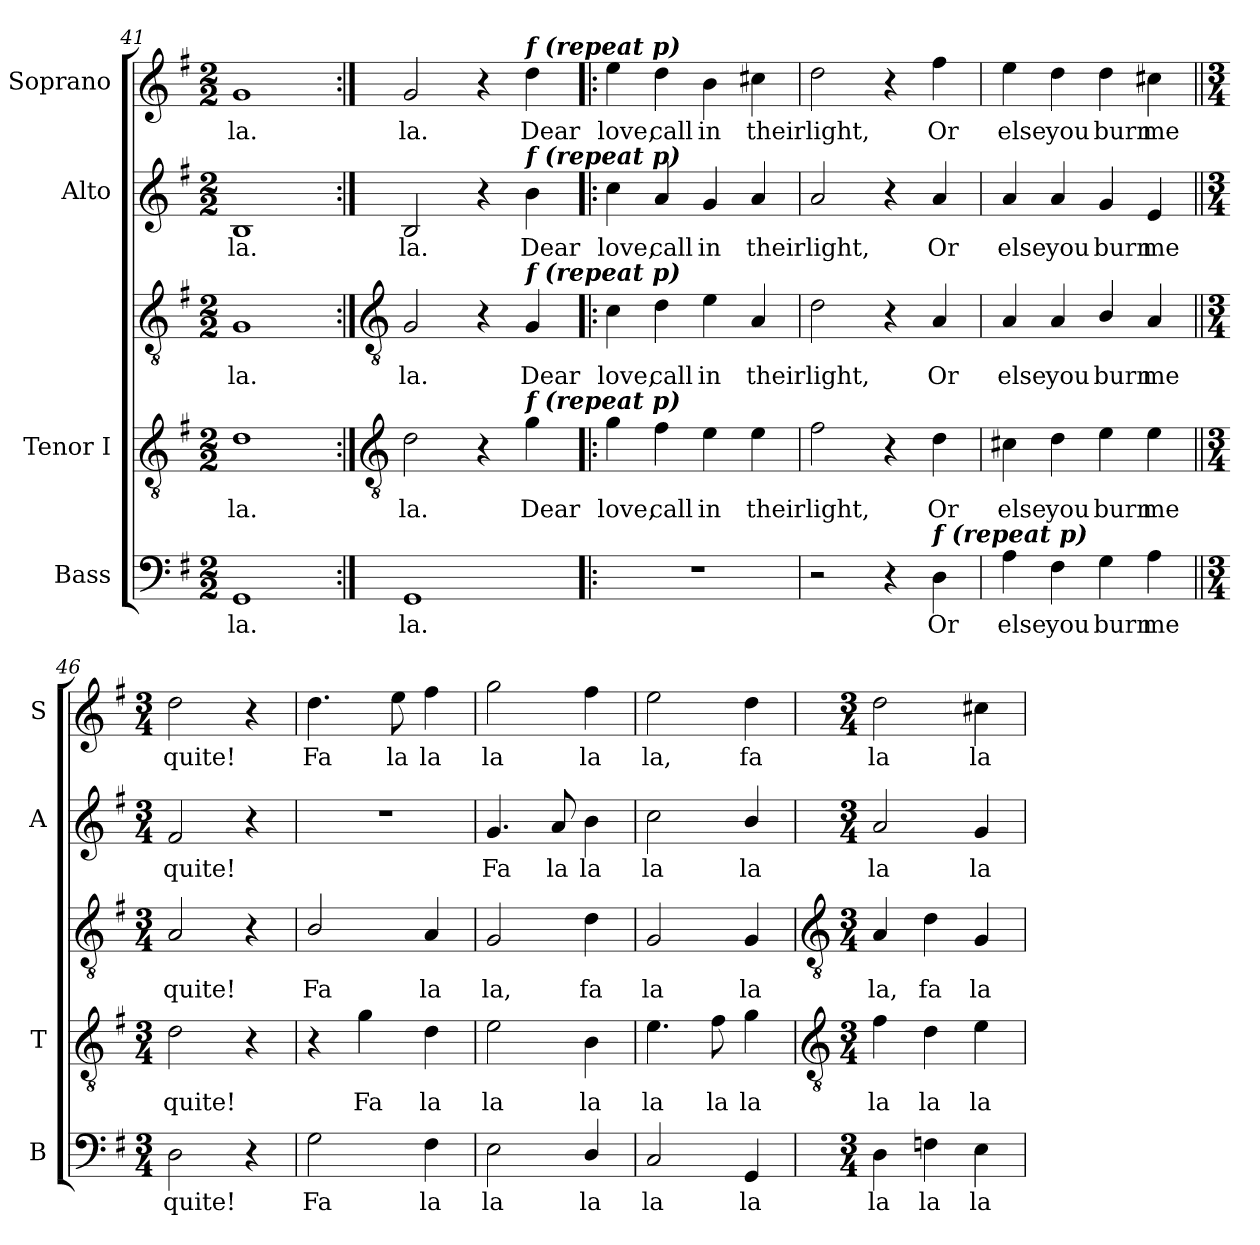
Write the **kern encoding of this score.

**kern	**text	**kern	**text	**kern	**text	**kern	**text	**kern	**text
*part4	*part4	*part3	*part3	*part3	*part3	*part2	*part2	*part1	*part1
*staff5	*staff5	*staff4	*staff4	*staff3	*staff3	*staff2	*staff2	*staff1	*staff1
*I"Bass	*	*I"Tenor I	*	*	*	*I"Alto	*	*I"Soprano	*
*I'B	*	*I'T	*	*	*	*I'A	*	*I'S	*
*clefF4	*	*clefGv2	*	*clefGv2	*	*clefG2	*	*clefG2	*
*k[f#]	*	*k[f#]	*	*k[f#]	*	*k[f#]	*	*k[f#]	*
*G:	*	*G:	*	*G:	*	*G:	*	*G:	*
*M2/2	*	*M2/2	*	*M2/2	*	*M2/2	*	*M2/2	*
=41	=41	=41	=41	=41	=41	=41	=41	=41	=41
!	!LO:LY:b	!	!LO:LY:b	!	!LO:LY:b	!	!LO:LY:b	!	!LO:LY:b
1GG	la.	1d	la.	1G	la.	1B	la.	1g	la.
!!LO:LB:g=z
=42:|!	=42:|!	=42:|!	=42:|!	=42:|!	=42:|!	=42:|!	=42:|!	=42:|!	=42:|!
*	*	*clefGv2	*	*clefGv2	*	*	*	*	*
!	!LO:LY:b	!	!LO:LY:b	!	!LO:LY:b	!	!LO:LY:b	!	!LO:LY:b
1GG	la.	2d	la.	2G	la.	2B	la.	2g	la.
.	.	4r	.	4r	.	4r	.	4r	.
!	!	!	!	!	!	!	!	!LO:TX:a:Bi:t=f (repeat p)	!
!	!	!	!	!	!	!LO:TX:a:Bi:t=f (repeat p)	!	!	!
!	!	!	!	!LO:TX:a:Bi:t=f (repeat p)	!	!	!	!	!
!	!	!LO:TX:a:Bi:t=f (repeat p)	!	!	!	!	!	!	!
!	!	!	!LO:LY:b	!	!LO:LY:b	!	!LO:LY:b	!	!LO:LY:b
.	.	4g	Dear	4G	Dear	4b	Dear	4dd	Dear
=43!|:	=43!|:	=43!|:	=43!|:	=43!|:	=43!|:	=43!|:	=43!|:	=43!|:	=43!|:
!	!	!	!LO:LY:b	!	!LO:LY:b	!	!LO:LY:b	!	!LO:LY:b
1r	.	4g	love,	4c	love,	4cc	love,	4ee	love,
!	!	!	!LO:LY:b	!	!LO:LY:b	!	!LO:LY:b	!	!LO:LY:b
.	.	4f#	call	4d	call	4a	call	4dd	call
!	!	!	!LO:LY:b	!	!LO:LY:b	!	!LO:LY:b	!	!LO:LY:b
.	.	4e	in	4e	in	4g	in	4b	in
!	!	!	!LO:LY:b	!	!LO:LY:b	!	!LO:LY:b	!	!LO:LY:b
.	.	4e	their	4A	their	4a	their	4cc#X	their
=44	=44	=44	=44	=44	=44	=44	=44	=44	=44
!	!	!	!LO:LY:b	!	!LO:LY:b	!	!LO:LY:b	!	!LO:LY:b
2r	.	2f#	light,	2d	light,	2a	light,	2dd	light,
4r	.	4r	.	4r	.	4r	.	4r	.
!LO:TX:a:Bi:t=f (repeat p)	!	!	!	!	!	!	!	!	!
!	!LO:LY:b	!	!LO:LY:b	!	!LO:LY:b	!	!LO:LY:b	!	!LO:LY:b
4D	Or	4d	Or	4A	Or	4a	Or	4ff#	Or
=45	=45	=45	=45	=45	=45	=45	=45	=45	=45
!	!LO:LY:b	!	!LO:LY:b	!	!LO:LY:b	!	!LO:LY:b	!	!LO:LY:b
4A	else	4c#X	else	4A	else	4a	else	4ee	else
!	!LO:LY:b	!	!LO:LY:b	!	!LO:LY:b	!	!LO:LY:b	!	!LO:LY:b
4F#	you	4d	you	4A	you	4a	you	4dd	you
!	!LO:LY:b	!	!LO:LY:b	!	!LO:LY:b	!	!LO:LY:b	!	!LO:LY:b
4G	burn	4e	burn	4B/	burn	4g	burn	4dd	burn
!	!LO:LY:b	!	!LO:LY:b	!	!LO:LY:b	!	!LO:LY:b	!	!LO:LY:b
4A	me	4e	me	4A	me	4e	me	4cc#X	me
=46||	=46||	=46||	=46||	=46||	=46||	=46||	=46||	=46||	=46||
*M3/4	*	*M3/4	*	*M3/4	*	*M3/4	*	*M3/4	*
!	!LO:LY:b	!	!LO:LY:b	!	!LO:LY:b	!	!LO:LY:b	!	!LO:LY:b
2D	quite!	2d	quite!	2A	quite!	2f#	quite!	2dd	quite!
4r	.	4r	.	4r	.	4r	.	4r	.
=47	=47	=47	=47	=47	=47	=47	=47	=47	=47
!	!LO:LY:b	!	!	!	!LO:LY:b	!LO:N:vis=1	!	!	!LO:LY:b
2G	Fa	4r	.	2B/	Fa	2.r	.	4.dd	Fa
!	!	!	!LO:LY:b	!	!	!	!	!	!
.	.	4g	Fa	.	.	.	.	.	.
!	!	!	!	!	!	!	!	!	!LO:LY:b
.	.	.	.	.	.	.	.	8ee	la
!	!LO:LY:b	!	!LO:LY:b	!	!LO:LY:b	!	!	!	!LO:LY:b
4F#	la	4d	la	4A	la	.	.	4ff#	la
=48	=48	=48	=48	=48	=48	=48	=48	=48	=48
!	!LO:LY:b	!	!LO:LY:b	!	!LO:LY:b	!	!LO:LY:b	!	!LO:LY:b
2E	la	2e	la	2G	la,	4.g	Fa	2gg	la
!	!	!	!	!	!	!	!LO:LY:b	!	!
.	.	.	.	.	.	8a	la	.	.
!	!LO:LY:b	!	!LO:LY:b	!	!LO:LY:b	!	!LO:LY:b	!	!LO:LY:b
4D/	la	4B	la	4d	fa	4b	la	4ff#	la
=49	=49	=49	=49	=49	=49	=49	=49	=49	=49
!	!LO:LY:b	!	!LO:LY:b	!	!LO:LY:b	!	!LO:LY:b	!	!LO:LY:b
2C	la	4.e	la	2G	la	2cc	la	2ee	la,
!	!	!	!LO:LY:b	!	!	!	!	!	!
.	.	8f#	la	.	.	.	.	.	.
!	!LO:LY:b	!	!LO:LY:b	!	!LO:LY:b	!	!LO:LY:b	!	!LO:LY:b
4GG	la	4g	la	4G	la	4b/	la	4dd	fa
!!LO:LB:g=z
=50	=50	=50	=50	=50	=50	=50	=50	=50	=50
*	*	*clefGv2	*	*clefGv2	*	*	*	*	*
*M3/4	*	*M3/4	*	*M3/4	*	*M3/4	*	*M3/4	*
!	!LO:LY:b	!	!LO:LY:b	!	!LO:LY:b	!	!LO:LY:b	!	!LO:LY:b
4D	la	4f#	la	4A	la,	2a	la	2dd	la
!	!LO:LY:b	!	!LO:LY:b	!	!LO:LY:b	!	!	!	!
4Fn	la	4d	la	4d	fa	.	.	.	.
!	!LO:LY:b	!	!LO:LY:b	!	!LO:LY:b	!	!LO:LY:b	!	!LO:LY:b
4E	la	4e	la	4G	la	4g	la	4cc#X	la
=	=	=	=	=	=	=	=	=	=
*-	*-	*-	*-	*-	*-	*-	*-	*-	*-
